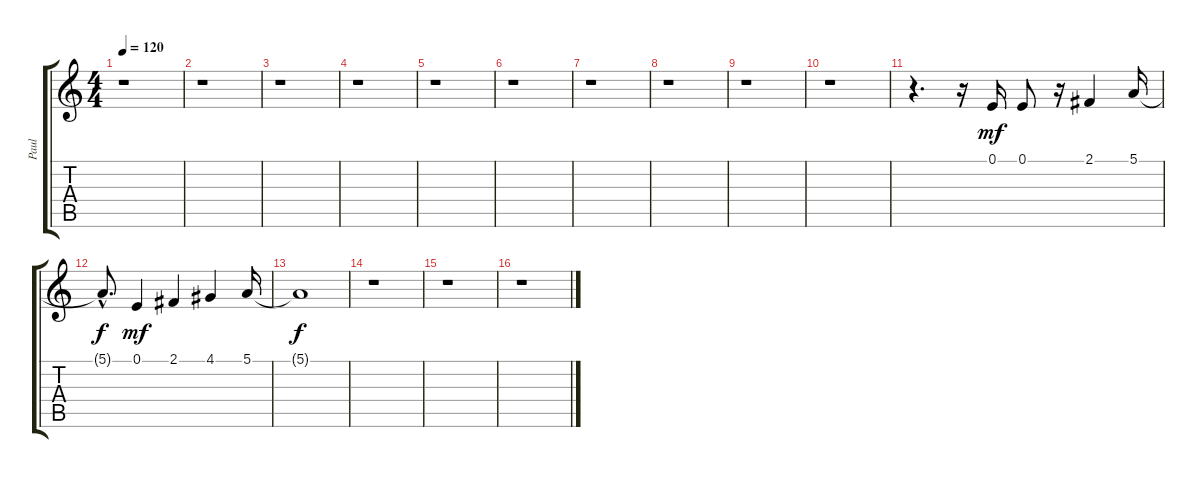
\track ("Paul" "Paul") {instrument choiraahs}
\staff {score tabs}
\tuning (E4 B3 G3 D3 A2 E2) {hide}
\ts (4 4)
\tempo 120
\clef g2
\ks c
r.1{dy mf instrument choiraahs} |
r.1 |
r.1 |
r.1 |
r.1 |
r.1 |
r.1 |
r.1 |
r.1 |
r.1 |
r.4{d} r.16 0.1.16 0.1.8 r.16 2.1.4 5.1.16 |
5.1{hac t}.8{d dy f} 0.1.4{dy mf} 2.1.4 4.1.4 5.1.16 |
5.1{t}.1{dy f} |
r.1 |
r.1 |
r.1
